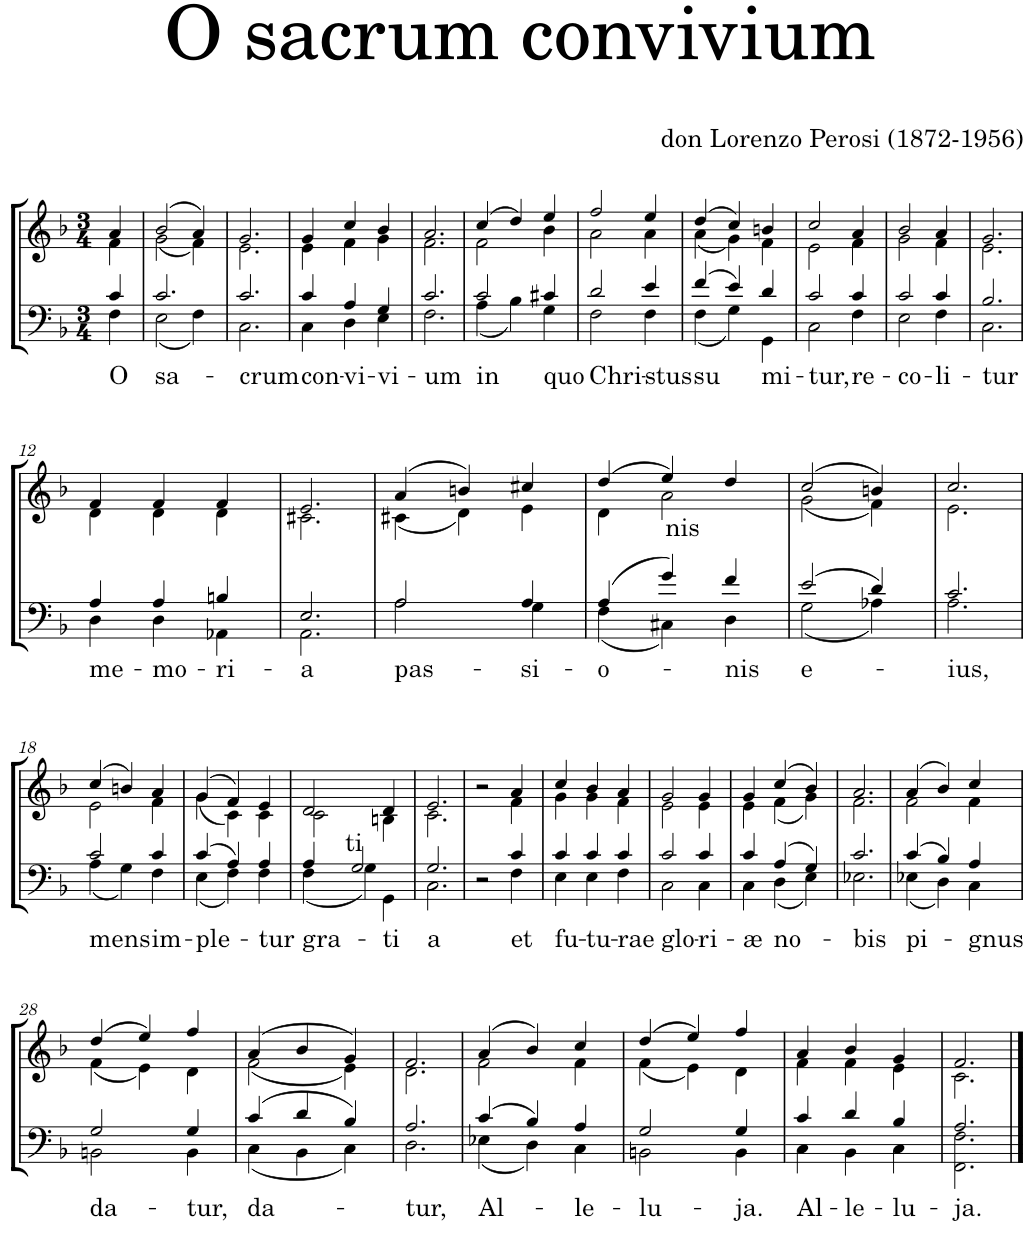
**kern	**text	**kern	**text
*part2	*part2	*part1	*part1
*staff2	*staff2	*staff1	*staff1
*I"Baritono, B.	*	*I"Soprano, S.	*
*clefF4	*	*clefG2	*
*k[b-]	*	*k[b-]	*
*M3/4	*	*M3/4	*
=1	=1	=1	=1
*^	*	*	*
!	!	!LO:LY:b	!	!
*	*	*	*^	*
4c/	4F\	O	4a/	4f\	.
=2	=2	=2	=2	=2	=2
!	!	!LO:LY:b	!	!	!
2.c/	(2E\	sa-	(2b-/	(2g\	.
.	4F\)	.	4a/)	4f\)	.
=3	=3	=3	=3	=3	=3
!	!	!LO:LY:b	!	!	!
2.c/	2.C\	-crum	2.g/	2.e\	.
=4	=4	=4	=4	=4	=4
!	!	!LO:LY:b	!	!	!
4c/	4C\	con-	4g/	4e\	.
!	!	!LO:LY:b	!	!	!
4A/	4D\	-vi-	4cc/	4f\	.
!	!	!LO:LY:b	!	!	!
4G/	4E\	-vi-	4b-/	4g\	.
=5	=5	=5	=5	=5	=5
!	!	!LO:LY:b	!	!	!
2.c/	2.F\	-um	2.a/	2.f\	.
=6	=6	=6	=6	=6	=6
!	!	!LO:LY:b	!	!	!
2c/	(4A\	in	(4cc/	2f\	.
.	4B-\)	.	4dd/)	.	.
!	!	!LO:LY:b	!	!	!
4c#X/	4G\	quo	4ee/	4b-\	.
=7	=7	=7	=7	=7	=7
!	!	!LO:LY:b	!	!	!
2d/	2F\	Chri-	2ff/	2a\	.
!	!	!LO:LY:b	!	!	!
4e/	4F\	-stus	4ee/	4a\	.
=8	=8	=8	=8	=8	=8
!	!	!LO:LY:b	!	!	!
(4f/	(4F\	su	(4dd/	(4a\	.
4e/)	4G\)	.	4cc/)	4g\)	.
!	!	!LO:LY:b	!	!	!
4d/	4GG\	mi-	4bn/	4f\	.
=9	=9	=9	=9	=9	=9
!	!	!LO:LY:b	!	!	!
2c/	2C\	-tur,	2cc/	2e\	.
=9X1-	=9X1-	=9X1-	=9X1-	=9X1-	=9X1-
!	!	!LO:LY:b	!	!	!
4c/	4F\	re-	4a/	4f\	.
=10	=10	=10	=10	=10	=10
!	!	!LO:LY:b	!	!	!
2c/	2E\	-co-	2b-/	2g\	.
!	!	!LO:LY:b	!	!	!
4c/	4F\	-li-	4a/	4f\	.
=11	=11	=11	=11	=11	=11
!	!	!LO:LY:b	!	!	!
2.B-/	2.C\	-tur	2.g/	2.e\	.
!!LO:LB:g=z	!!
=12	=12	=12	=12	=12	=12
!	!	!LO:LY:b	!	!	!
4A/	4D\	me-	4f/	4d\	.
!	!	!LO:LY:b	!	!	!
4A/	4D\	-mo-	4f/	4d\	.
!	!	!LO:LY:b	!	!	!
4Bn/	4AA-X\	-ri-	4f/	4d\	.
=13	=13	=13	=13	=13	=13
!	!	!LO:LY:b	!	!	!
2.E/	2.AA\	-a	2.e/	2.c#X\	.
=14	=14	=14	=14	=14	=14
!	!	!LO:LY:b	!	!	!
2A/	2A\	pas-	(4a/	(4c#X\	.
.	.	.	4bn/)	4d\)	.
!	!	!LO:LY:b	!	!	!
4A/	4G\	-si-	4cc#X/	4e\	.
=15	=15	=15	=15	=15	=15
!	!	!LO:LY:b	!	!	!
(4A/	(4F\	-o-	(4dd/	4d\	.
!	!	!	!	!	!LO:LY:b
4g/)	4C#X\)	.	4ee/)	2a\	nis
!	!	!LO:LY:b	!	!	!
4f/	4D\	-nis	4dd/	.	.
=16	=16	=16	=16	=16	=16
!	!	!LO:LY:b	!	!	!
(2e/	(2G\	e-	(2cc/	(2g\	.
4d/)	4A-X\)	.	4bn/)	4f\)	.
=17	=17	=17	=17	=17	=17
!	!	!LO:LY:b	!	!	!
2.c/	2.A\	-ius,	2.cc/	2.e\	.
!!LO:LB:g=z	!!
=18	=18	=18	=18	=18	=18
!	!	!LO:LY:b	!	!	!
2c/	(4A\	mens	(4cc/	2e\	.
.	4G\)	.	4bn/)	.	.
!	!	!LO:LY:b	!	!	!
4c/	4F\	im-	4a/	4f\	.
=19	=19	=19	=19	=19	=19
!	!	!LO:LY:b	!	!	!
(4c/	(4E\	-ple-	(4g/	(4g\	.
4A/)	4F\)	.	4f/)	4c\)	.
!	!	!LO:LY:b	!	!	!
4A/	4F\	-tur	4e/	4c\	.
=20	=20	=20	=20	=20	=20
!	!	!LO:LY:b	!	!	!
4A/	(4F\	gra-	2d/	2c\	.
!	!	!LO:LY:a	!	!	!
2G/	4G\)	ti	.	.	.
!	!	!LO:LY:b	!	!	!
.	4GG\	-ti	4d/	4Bn\	.
=21	=21	=21	=21	=21	=21
!	!	!LO:LY:b	!	!	!
2.G/	2.C\	a	2.e/	2.c\	.
=22	=22	=22	=22	=22	=22
2r	2ryy	.	2r	2ryy	.
!	!	!LO:LY:b	!	!	!
4c/	4F\	et	4a/	4f\	.
=23	=23	=23	=23	=23	=23
!	!	!LO:LY:b	!	!	!
4c/	4E\	fu-	4cc/	4g\	.
!	!	!LO:LY:b	!	!	!
4c/	4E\	-tu-	4b-/	4g\	.
!	!	!LO:LY:b	!	!	!
4c/	4F\	-rae	4a/	4f\	.
=24	=24	=24	=24	=24	=24
!	!	!LO:LY:b	!	!	!
2c/	2C\	glo-	2g/	2e\	.
!	!	!LO:LY:b	!	!	!
4c/	4C\	-ri-	4g/	4e\	.
=25	=25	=25	=25	=25	=25
!	!	!LO:LY:b	!	!	!
4c/	4C\	-æ	4g/	4e\	.
!	!	!LO:LY:b	!	!	!
(4A/	(4D\	no-	(4cc/	(4f\	.
4G/)	4E\)	.	4b-/)	4g\)	.
=26	=26	=26	=26	=26	=26
!	!	!LO:LY:b	!	!	!
2.c/	2.E-X\	bis	2.a/	2.f\	.
=27	=27	=27	=27	=27	=27
!	!	!LO:LY:b	!	!	!
(4c/	(4E-X\	pi-	(4a/	2f\	.
4B-/)	4D\)	.	4b-/)	.	.
!	!	!LO:LY:b	!	!	!
4A/	4C\	-gnus	4cc/	4f\	.
!!LO:LB:g=z	!!
=28	=28	=28	=28	=28	=28
!	!	!LO:LY:b	!	!	!
2G/	2BBn\	da-	(4dd/	(4f\	.
.	.	.	4ee/)	4e\)	.
!	!	!LO:LY:b	!	!	!
4G/	4BB\	-tur,	4ff/	4d\	.
=29	=29	=29	=29	=29	=29
!	!	!LO:LY:b	!	!	!
(4c/	(4C\	da-	(4a/	(2f\	.
4d/	4BB-\	.	4b-/	.	.
4B-/)	4C\)	.	4g/)	4e\)	.
=30	=30	=30	=30	=30	=30
!	!	!LO:LY:b	!	!	!
2.A/	2.D\	-tur,	2.f/	2.d\	.
=31	=31	=31	=31	=31	=31
!	!	!LO:LY:b	!	!	!
(4c/	(4E-X\	Al-	(4a/	2f\	.
4B-/)	4D\)	.	4b-/)	.	.
!	!	!LO:LY:b	!	!	!
4A/	4C\	-le-	4cc/	4f\	.
=32	=32	=32	=32	=32	=32
!	!	!LO:LY:b	!	!	!
2G/	2BBn\	-lu-	(4dd/	(4f\	.
.	.	.	4ee/)	4e\)	.
!	!	!LO:LY:b	!	!	!
4G/	4BB\	-ja.	4ff/	4d\	.
=33	=33	=33	=33	=33	=33
!	!	!LO:LY:b	!	!	!
4c/	4C\	Al-	4a/	4f\	.
!	!	!LO:LY:b	!	!	!
4d/	4BB-\	-le-	4b-/	4f\	.
!	!	!LO:LY:b	!	!	!
4B-/	4C\	-lu-	4g/	4e\	.
=34	=34	=34	=34	=34	=34
!	!	!LO:LY:b	!	!	!
2.A/	2.FF\ 2.F\	-ja.	2.f/	2.c\	.
*v	*v	*	*	*	*
*	*	*v	*v	*
==	==	==	==
*-	*-	*-	*-
